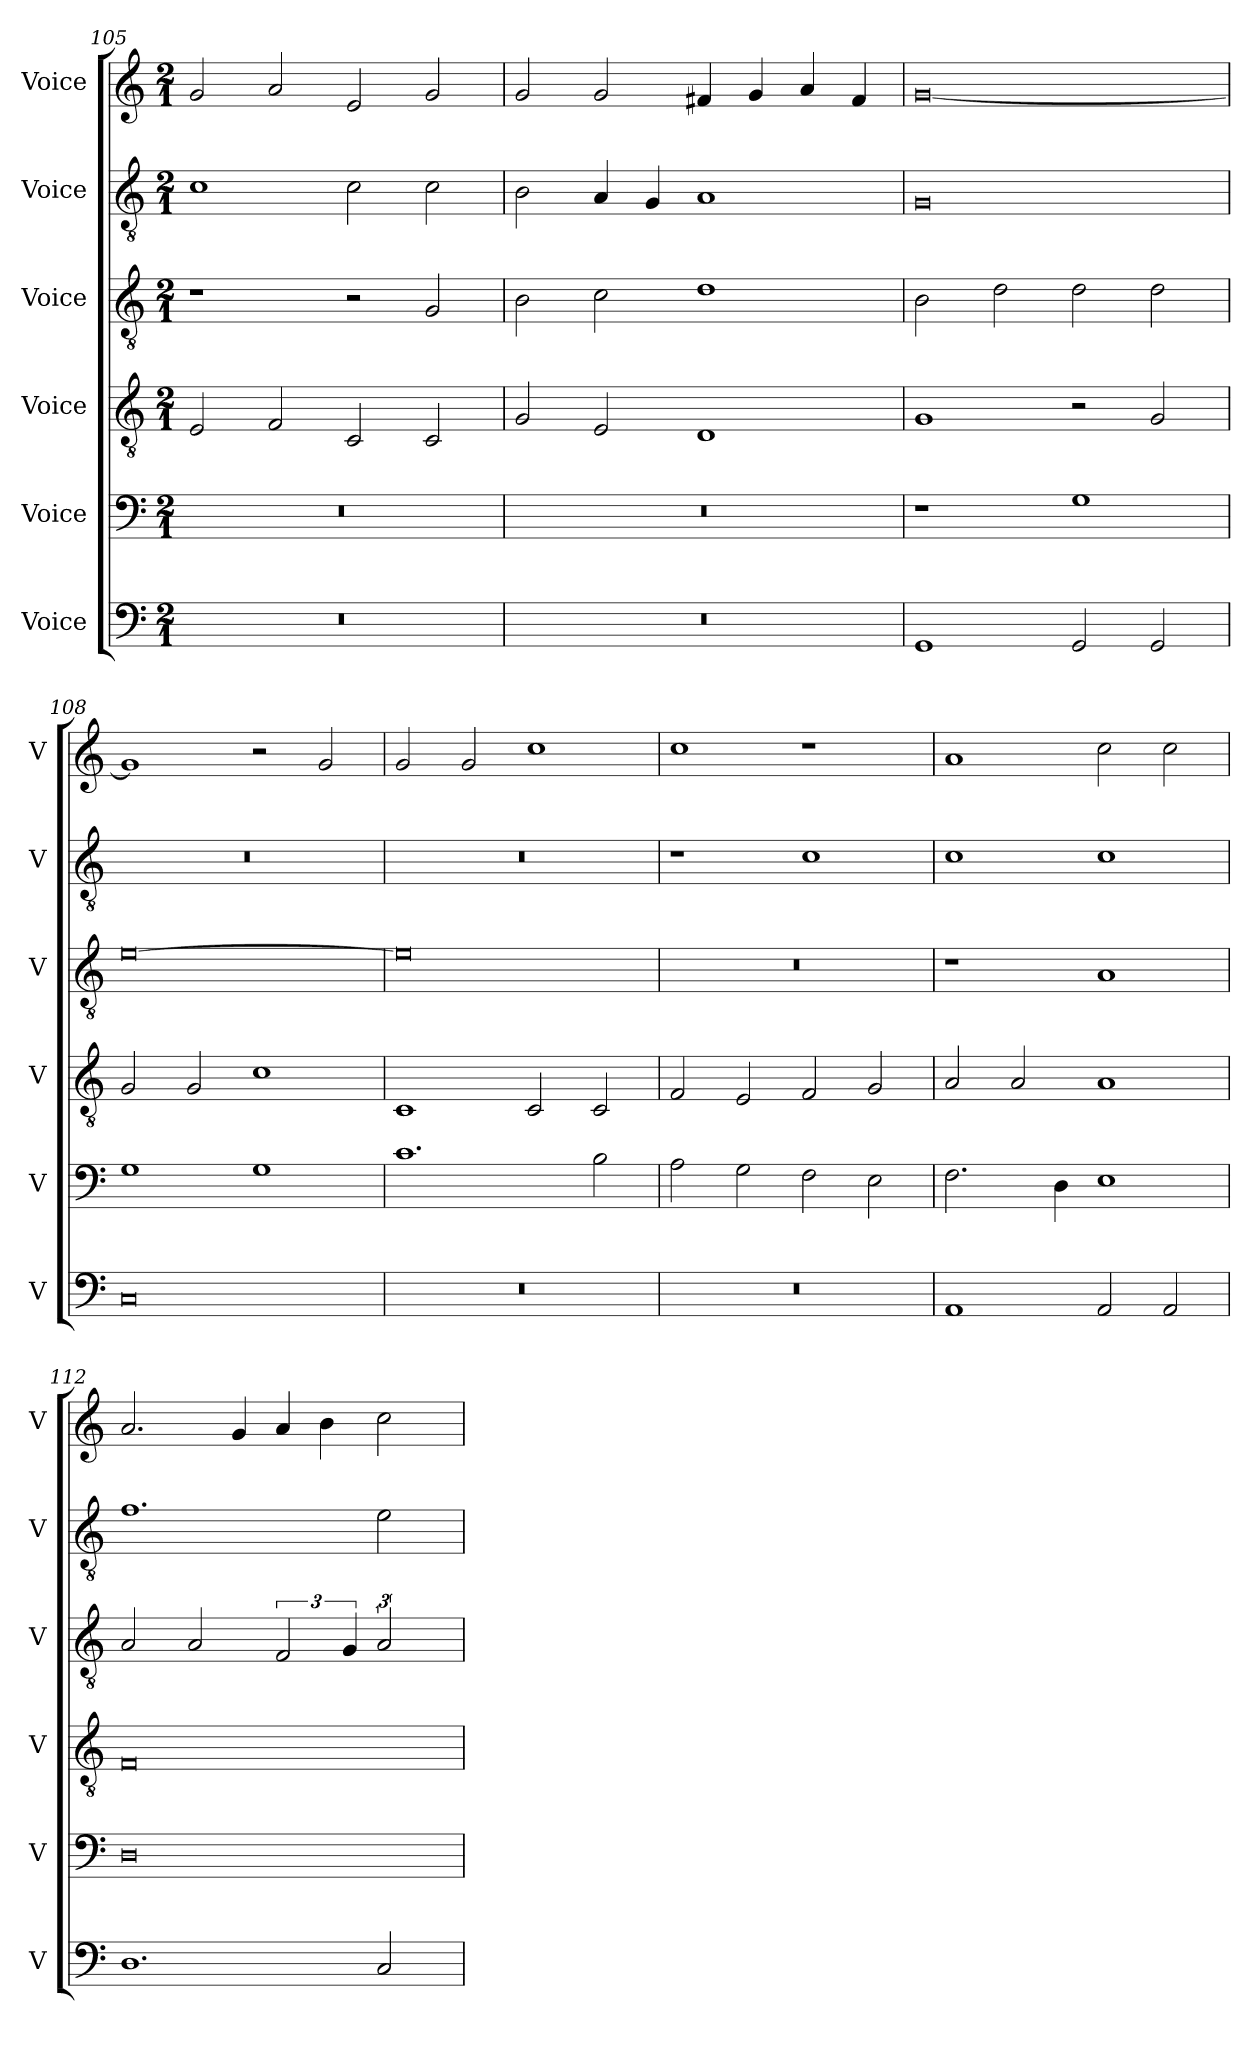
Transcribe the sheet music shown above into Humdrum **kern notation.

**kern	**kern	**kern	**kern	**kern	**kern
*part6	*part5	*part4	*part3	*part2	*part1
*staff6	*staff5	*staff4	*staff3	*staff2	*staff1
*I"Voice	*I"Voice	*I"Voice	*I"Voice	*I"Voice	*I"Voice
*I'V	*I'V	*I'V	*I'V	*I'V	*I'V
*clefF4	*clefF4	*clefGv2	*clefGv2	*clefGv2	*clefG2
*k[]	*k[]	*k[]	*k[]	*k[]	*k[]
*M2/1	*M2/1	*M2/1	*M2/1	*M2/1	*M2/1
=105	=105	=105	=105	=105	=105
0r	0r	2E/	1r	1c	2g/
.	.	2F/	.	.	2a/
.	.	2C/	2r	2c\	2e/
.	.	2C/	2G/	2c\	2g/
!!LO:LB:g=z
=106	=106	=106	=106	=106	=106
0r	0r	2G/	2B\	2B\	2g/
.	.	2E/	2c\	4A/	2g/
.	.	.	.	4G/	.
.	.	1D	1d	1A	4f#X/
.	.	.	.	.	4g/
.	.	.	.	.	4a/
.	.	.	.	.	4f#/
=107	=107	=107	=107	=107	=107
1GG	1r	1G	2B\	0G	[0g
.	.	.	2d\	.	.
2GG/	1G	2r	2d\	.	.
2GG/	.	2G/	2d\	.	.
=108	=108	=108	=108	=108	=108
0C	1G	2G/	[0e	0r	1g]
.	.	2G/	.	.	.
.	1G	1c	.	.	2r
.	.	.	.	.	2g/
!!LO:PB:g=z
=109	=109	=109	=109	=109	=109
0r	1.c	1C	0e]	0r	2g/
.	.	.	.	.	2g/
.	.	2C/	.	.	1cc
.	2B\	2C/	.	.	.
=110	=110	=110	=110	=110	=110
0r	2A\	2F/	0r	1r	1cc
.	2G\	2E/	.	.	.
.	2F\	2F/	.	1c	1r
.	2E\	2G/	.	.	.
=111	=111	=111	=111	=111	=111
1AA	2.F\	2A/	1r	1c	1a
.	.	2A/	.	.	.
.	4D\	.	.	.	.
2AA/	1E	1A	1A	1c	2cc\
2AA/	.	.	.	.	2cc\
!!LO:LB:g=z
=112	=112	=112	=112	=112	=112
1.D	0D	0F	2A/	1.f	2.a/
.	.	.	2A/	.	.
.	.	.	.	.	4g/
.	.	.	3F/	.	4a/
.	.	.	.	.	4b\
.	.	.	6G/	.	.
2C/	.	.	3A/	2e\	2cc\
!	!	!	!LO:N:vis=8..	!	!
.	.	.	6ryy	.	.
=	=	=	=	=	=
*-	*-	*-	*-	*-	*-
